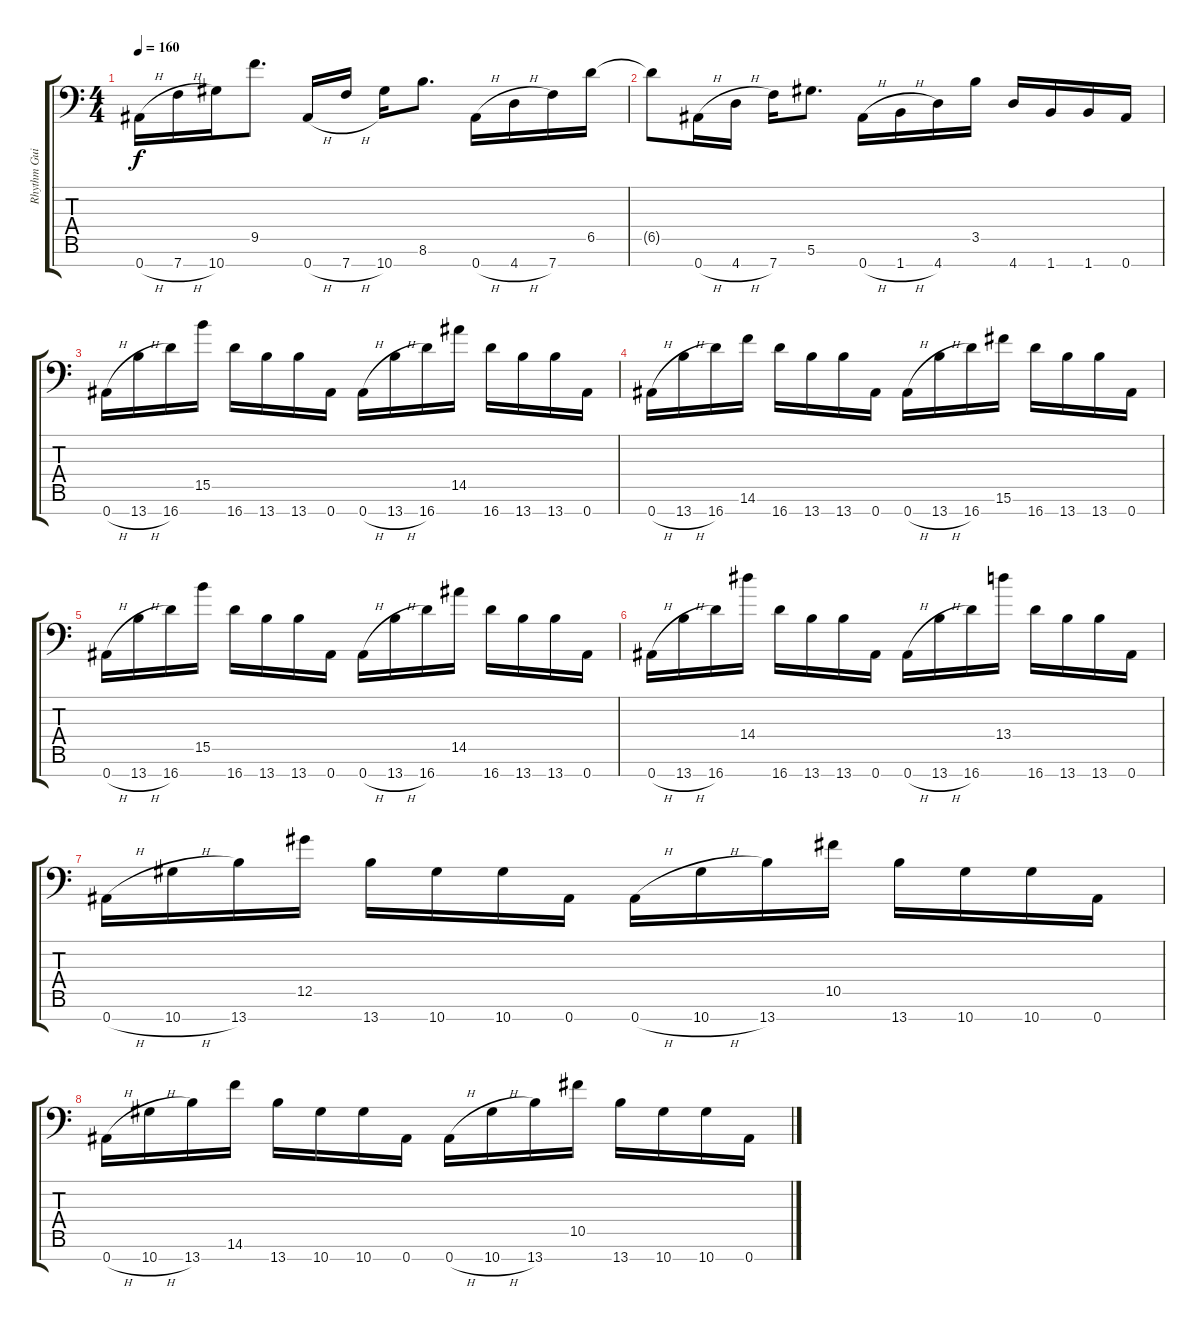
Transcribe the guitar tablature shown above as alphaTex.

\track ("Rhythm Guitar Left" "Rhythm Gui") {instrument distortionguitar}
\staff {score tabs}
\tuning (Eb4 Bb3 Gb3 Db3 Ab2 Eb2 Bb1) {hide}
\ts (4 4)
\tempo 160
\clef f4
\ks c
0.7{h}.16{dy f} 7.7{h}.16 10.7.16 9.5.8{d} 0.7{h}.16 7.7{h}.16 10.7.16 8.6.8{d} 0.7{h}.16 4.7{h}.16 7.7.16 6.5.16 |
6.5{t}.8 0.7{h}.16 4.7{h}.16 7.7.16 5.6.8{d} 0.7{h}.16 1.7{h}.16 4.7.16 3.5.16 4.7.16 1.7.16 1.7.16 0.7.16 |
0.7{h}.16 13.7{h}.16 16.7.16 15.5.16 16.7.16 13.7.16 13.7.16 0.7.16 0.7{h}.16 13.7{h}.16 16.7.16 14.5.16 16.7.16 13.7.16 13.7.16 0.7.16 |
0.7{h}.16 13.7{h}.16 16.7.16 14.6.16 16.7.16 13.7.16 13.7.16 0.7.16 0.7{h}.16 13.7{h}.16 16.7.16 15.6.16 16.7.16 13.7.16 13.7.16 0.7.16 |
0.7{h}.16 13.7{h}.16 16.7.16 15.5.16 16.7.16 13.7.16 13.7.16 0.7.16 0.7{h}.16 13.7{h}.16 16.7.16 14.5.16 16.7.16 13.7.16 13.7.16 0.7.16 |
0.7{h}.16 13.7{h}.16 16.7.16 14.4.16 16.7.16 13.7.16 13.7.16 0.7.16 0.7{h}.16 13.7{h}.16 16.7.16 13.4.16 16.7.16 13.7.16 13.7.16 0.7.16 |
0.7{h}.16 10.7{h}.16 13.7.16 12.5.16 13.7.16 10.7.16 10.7.16 0.7.16 0.7{h}.16 10.7{h}.16 13.7.16 10.5.16 13.7.16 10.7.16 10.7.16 0.7.16 |
0.7{h}.16 10.7{h}.16 13.7.16 14.6.16 13.7.16 10.7.16 10.7.16 0.7.16 0.7{h}.16 10.7{h}.16 13.7.16 10.5.16 13.7.16 10.7.16 10.7.16 0.7.16
